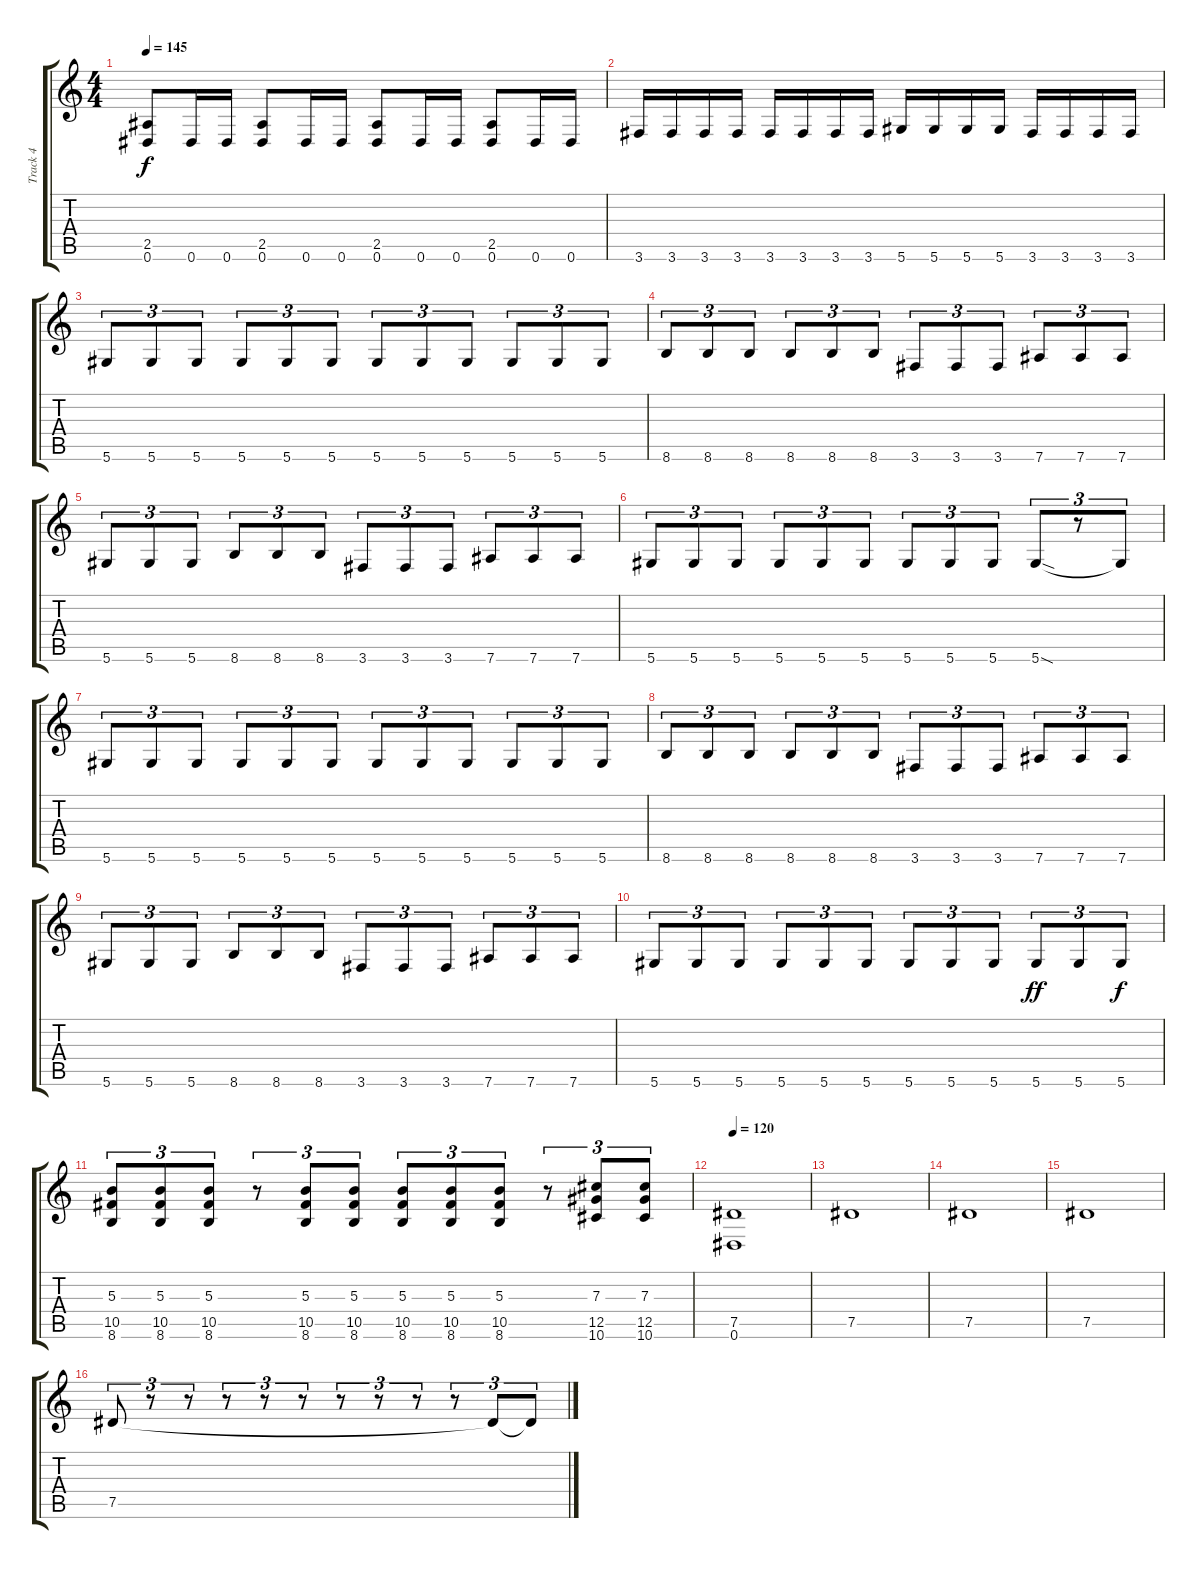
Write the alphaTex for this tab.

\track ("Track 4" "Track 4") {instrument distortionguitar}
\staff {score tabs}
\tuning (Eb4 Bb3 Gb3 Db3 Ab2 Eb2) {hide}
\ts (4 4)
\tempo 145
\clef g2
\ks c
(2.5 0.6).8{dy f} 0.6.16 0.6.16 (2.5 0.6).8 0.6.16 0.6.16 (2.5 0.6).8 0.6.16 0.6.16 (2.5 0.6).8 0.6.16 0.6.16 |
3.6.16 3.6.16 3.6.16 3.6.16 3.6.16 3.6.16 3.6.16 3.6.16 5.6.16 5.6.16 5.6.16 5.6.16 3.6.16 3.6.16 3.6.16 3.6.16 |
5.6.8{tu (3 2)} 5.6.8{tu (3 2)} 5.6.8{tu (3 2)} 5.6.8{tu (3 2)} 5.6.8{tu (3 2)} 5.6.8{tu (3 2)} 5.6.8{tu (3 2)} 5.6.8{tu (3 2)} 5.6.8{tu (3 2)} 5.6.8{tu (3 2)} 5.6.8{tu (3 2)} 5.6.8{tu (3 2)} |
8.6.8{tu (3 2)} 8.6.8{tu (3 2)} 8.6.8{tu (3 2)} 8.6.8{tu (3 2)} 8.6.8{tu (3 2)} 8.6.8{tu (3 2)} 3.6.8{tu (3 2)} 3.6.8{tu (3 2)} 3.6.8{tu (3 2)} 7.6.8{tu (3 2)} 7.6.8{tu (3 2)} 7.6.8{tu (3 2)} |
5.6.8{tu (3 2)} 5.6.8{tu (3 2)} 5.6.8{tu (3 2)} 8.6.8{tu (3 2)} 8.6.8{tu (3 2)} 8.6.8{tu (3 2)} 3.6.8{tu (3 2)} 3.6.8{tu (3 2)} 3.6.8{tu (3 2)} 7.6.8{tu (3 2)} 7.6.8{tu (3 2)} 7.6.8{tu (3 2)} |
5.6.8{tu (3 2)} 5.6.8{tu (3 2)} 5.6.8{tu (3 2)} 5.6.8{tu (3 2)} 5.6.8{tu (3 2)} 5.6.8{tu (3 2)} 5.6.8{tu (3 2)} 5.6.8{tu (3 2)} 5.6.8{tu (3 2)} 5.6{sod}.8{tu (3 2)} r.8{tu (3 2)} 5.6{t}.8{tu (3 2)} |
5.6.8{tu (3 2)} 5.6.8{tu (3 2)} 5.6.8{tu (3 2)} 5.6.8{tu (3 2)} 5.6.8{tu (3 2)} 5.6.8{tu (3 2)} 5.6.8{tu (3 2)} 5.6.8{tu (3 2)} 5.6.8{tu (3 2)} 5.6.8{tu (3 2)} 5.6.8{tu (3 2)} 5.6.8{tu (3 2)} |
8.6.8{tu (3 2)} 8.6.8{tu (3 2)} 8.6.8{tu (3 2)} 8.6.8{tu (3 2)} 8.6.8{tu (3 2)} 8.6.8{tu (3 2)} 3.6.8{tu (3 2)} 3.6.8{tu (3 2)} 3.6.8{tu (3 2)} 7.6.8{tu (3 2)} 7.6.8{tu (3 2)} 7.6.8{tu (3 2)} |
5.6.8{tu (3 2)} 5.6.8{tu (3 2)} 5.6.8{tu (3 2)} 8.6.8{tu (3 2)} 8.6.8{tu (3 2)} 8.6.8{tu (3 2)} 3.6.8{tu (3 2)} 3.6.8{tu (3 2)} 3.6.8{tu (3 2)} 7.6.8{tu (3 2)} 7.6.8{tu (3 2)} 7.6.8{tu (3 2)} |
5.6.8{tu (3 2)} 5.6.8{tu (3 2)} 5.6.8{tu (3 2)} 5.6.8{tu (3 2)} 5.6.8{tu (3 2)} 5.6.8{tu (3 2)} 5.6.8{tu (3 2)} 5.6.8{tu (3 2)} 5.6.8{tu (3 2)} 5.6.8{tu (3 2) dy ff} 5.6.8{tu (3 2)} 5.6.8{tu (3 2) dy f} |
(5.3 10.5 8.6).8{tu (3 2)} (5.3 10.5 8.6).8{tu (3 2)} (5.3 10.5 8.6).8{tu (3 2)} r.8{tu (3 2)} (5.3 10.5 8.6).8{tu (3 2)} (5.3 10.5 8.6).8{tu (3 2)} (5.3 10.5 8.6).8{tu (3 2)} (5.3 10.5 8.6).8{tu (3 2)} (5.3 10.5 8.6).8{tu (3 2)} r.8{tu (3 2)} (7.3 12.5 10.6).8{tu (3 2)} (7.3 12.5 10.6).8{tu (3 2)} |
\tempo 145
\tempo 120
(7.5 0.6).1 |
7.5.1 |
7.5.1 |
7.5.1 |
7.5.8{tu (3 2)} r.8{tu (3 2)} r.8{tu (3 2)} r.8{tu (3 2)} r.8{tu (3 2)} r.8{tu (3 2)} r.8{tu (3 2)} r.8{tu (3 2)} r.8{tu (3 2)} r.8{tu (3 2)} 7.5{t}.8{tu (3 2)} 7.5{t}.8{tu (3 2)}
